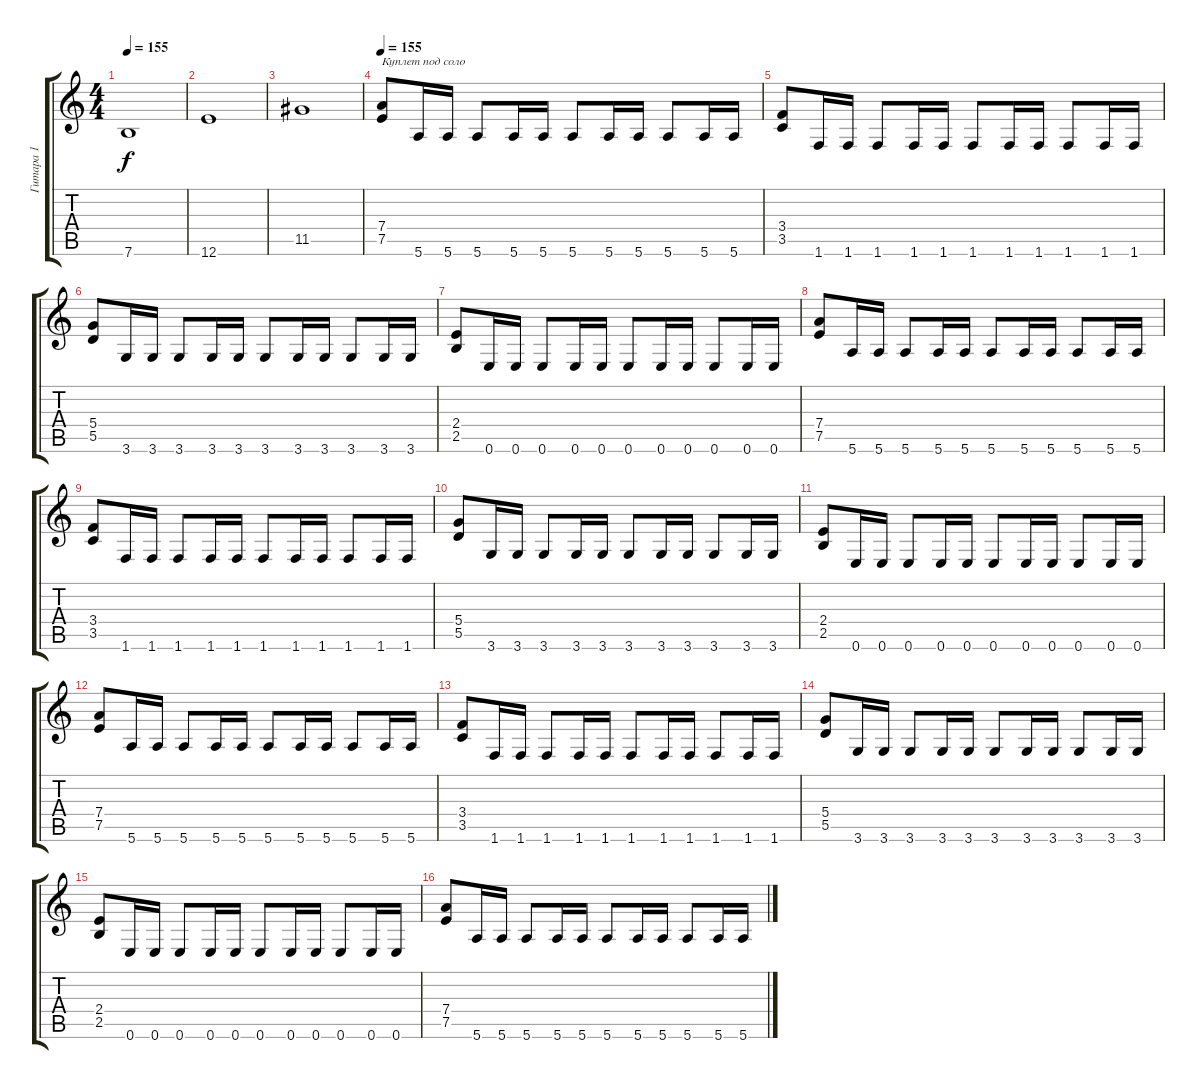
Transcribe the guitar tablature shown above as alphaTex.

\track ("Гитара 1" "Гитара 1") {instrument distortionguitar}
\staff {score tabs}
\tuning (E4 B3 G3 D3 A2 E2) {hide}
\ts (4 4)
\tempo 155
\clef g2
\ks c
7.6.1{dy f} |
12.6.1 |
11.5.1 |
\tempo 155
(7.4 7.5).8{txt "Куплет под соло"} 5.6.16 5.6.16 5.6.8 5.6.16 5.6.16 5.6.8 5.6.16 5.6.16 5.6.8 5.6.16 5.6.16 |
(3.4 3.5).8 1.6.16 1.6.16 1.6.8 1.6.16 1.6.16 1.6.8 1.6.16 1.6.16 1.6.8 1.6.16 1.6.16 |
(5.4 5.5).8 3.6.16 3.6.16 3.6.8 3.6.16 3.6.16 3.6.8 3.6.16 3.6.16 3.6.8 3.6.16 3.6.16 |
(2.4 2.5).8 0.6.16 0.6.16 0.6.8 0.6.16 0.6.16 0.6.8 0.6.16 0.6.16 0.6.8 0.6.16 0.6.16 |
(7.4 7.5).8 5.6.16 5.6.16 5.6.8 5.6.16 5.6.16 5.6.8 5.6.16 5.6.16 5.6.8 5.6.16 5.6.16 |
(3.4 3.5).8 1.6.16 1.6.16 1.6.8 1.6.16 1.6.16 1.6.8 1.6.16 1.6.16 1.6.8 1.6.16 1.6.16 |
(5.4 5.5).8 3.6.16 3.6.16 3.6.8 3.6.16 3.6.16 3.6.8 3.6.16 3.6.16 3.6.8 3.6.16 3.6.16 |
(2.4 2.5).8 0.6.16 0.6.16 0.6.8 0.6.16 0.6.16 0.6.8 0.6.16 0.6.16 0.6.8 0.6.16 0.6.16 |
(7.4 7.5).8 5.6.16 5.6.16 5.6.8 5.6.16 5.6.16 5.6.8 5.6.16 5.6.16 5.6.8 5.6.16 5.6.16 |
(3.4 3.5).8 1.6.16 1.6.16 1.6.8 1.6.16 1.6.16 1.6.8 1.6.16 1.6.16 1.6.8 1.6.16 1.6.16 |
(5.4 5.5).8 3.6.16 3.6.16 3.6.8 3.6.16 3.6.16 3.6.8 3.6.16 3.6.16 3.6.8 3.6.16 3.6.16 |
(2.4 2.5).8 0.6.16 0.6.16 0.6.8 0.6.16 0.6.16 0.6.8 0.6.16 0.6.16 0.6.8 0.6.16 0.6.16 |
(7.4 7.5).8 5.6.16 5.6.16 5.6.8 5.6.16 5.6.16 5.6.8 5.6.16 5.6.16 5.6.8 5.6.16 5.6.16
